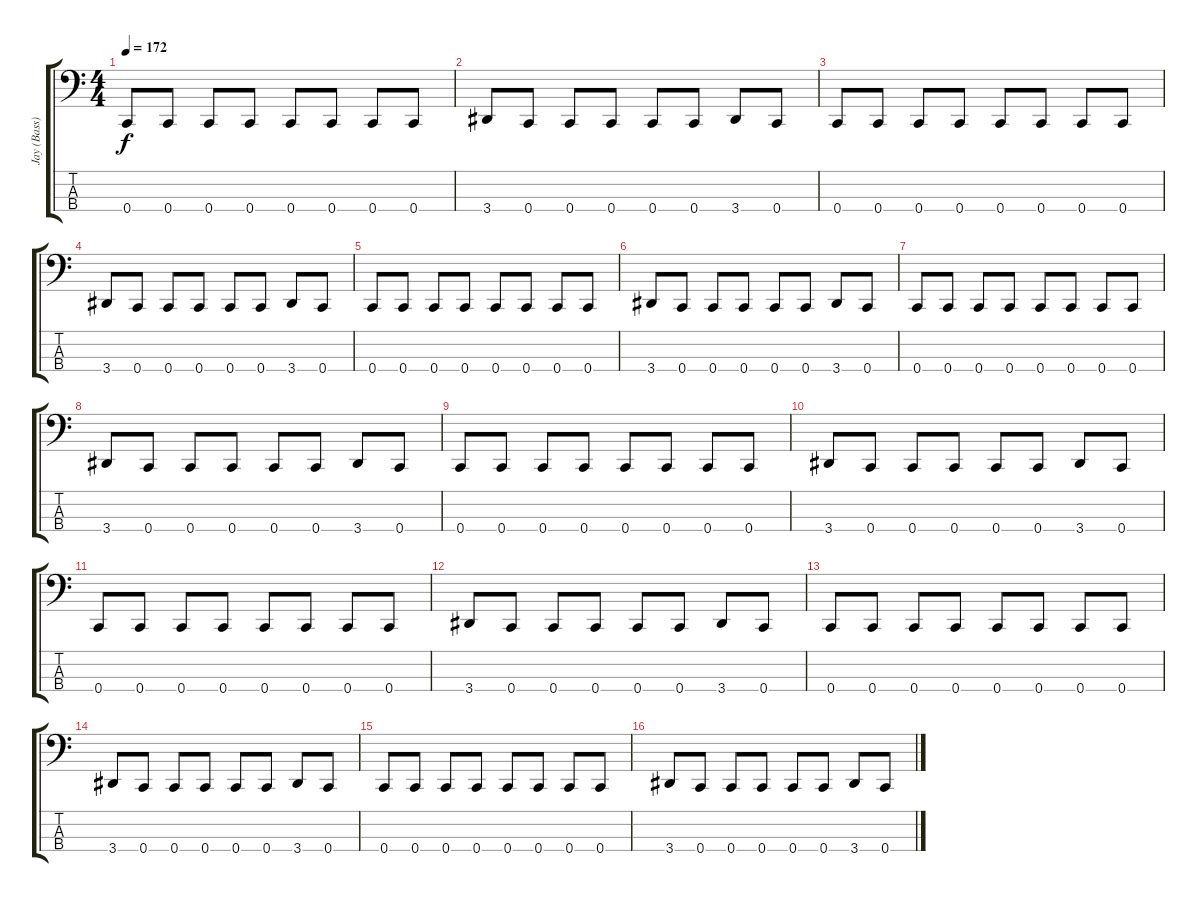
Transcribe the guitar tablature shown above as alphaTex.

\track ("Jay (Bass)" "Jay (Bass)") {instrument electricbasspick}
\staff {score tabs}
\tuning (F2 C2 G1 C1) {hide}
\ts (4 4)
\tempo 172
\clef f4
\ks c
0.4.8{dy f} 0.4.8 0.4.8 0.4.8 0.4.8 0.4.8 0.4.8 0.4.8 |
3.4.8 0.4.8 0.4.8 0.4.8 0.4.8 0.4.8 3.4.8 0.4.8 |
0.4.8 0.4.8 0.4.8 0.4.8 0.4.8 0.4.8 0.4.8 0.4.8 |
3.4.8 0.4.8 0.4.8 0.4.8 0.4.8 0.4.8 3.4.8 0.4.8 |
0.4.8 0.4.8 0.4.8 0.4.8 0.4.8 0.4.8 0.4.8 0.4.8 |
3.4.8 0.4.8 0.4.8 0.4.8 0.4.8 0.4.8 3.4.8 0.4.8 |
0.4.8 0.4.8 0.4.8 0.4.8 0.4.8 0.4.8 0.4.8 0.4.8 |
3.4.8 0.4.8 0.4.8 0.4.8 0.4.8 0.4.8 3.4.8 0.4.8 |
0.4.8 0.4.8 0.4.8 0.4.8 0.4.8 0.4.8 0.4.8 0.4.8 |
3.4.8 0.4.8 0.4.8 0.4.8 0.4.8 0.4.8 3.4.8 0.4.8 |
0.4.8 0.4.8 0.4.8 0.4.8 0.4.8 0.4.8 0.4.8 0.4.8 |
3.4.8 0.4.8 0.4.8 0.4.8 0.4.8 0.4.8 3.4.8 0.4.8 |
0.4.8 0.4.8 0.4.8 0.4.8 0.4.8 0.4.8 0.4.8 0.4.8 |
3.4.8 0.4.8 0.4.8 0.4.8 0.4.8 0.4.8 3.4.8 0.4.8 |
0.4.8 0.4.8 0.4.8 0.4.8 0.4.8 0.4.8 0.4.8 0.4.8 |
3.4.8 0.4.8 0.4.8 0.4.8 0.4.8 0.4.8 3.4.8 0.4.8
